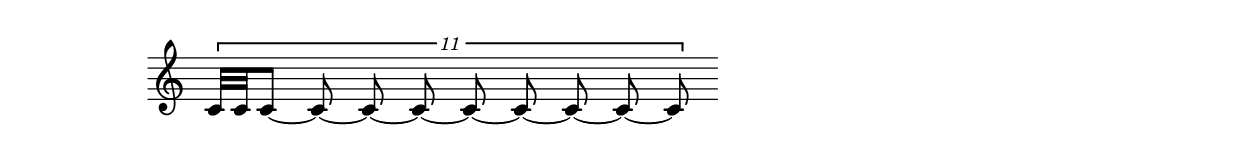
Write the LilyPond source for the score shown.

#(ly:set-option 'midi-extension "mid")
\version "2.12.3"
\include "english.ly"
\header{ 
}
%{
SSS--------
%}
melody = {
\once \override Staff.TimeSignature #'stencil = ##f
\clef treble
\key c 
\major
\cadenzaOn
  \times 8/11{ c'32[ c'32 c'8]~c'8~c'8~c'8~c'8~c'8~c'8~c'8~c'8 }  \bar "" \break 
 }
text = \lyricmode {
   
}
\score{

<<
\new Voice = "one" {
\melody
}
\new Lyrics \lyricsto "one" \text
>>
\layout {
\context {
\Score
}
}
\midi {
\context {
\Score
tempoWholesPerMinute = #(ly:make-moment 200 4)
}
}
}